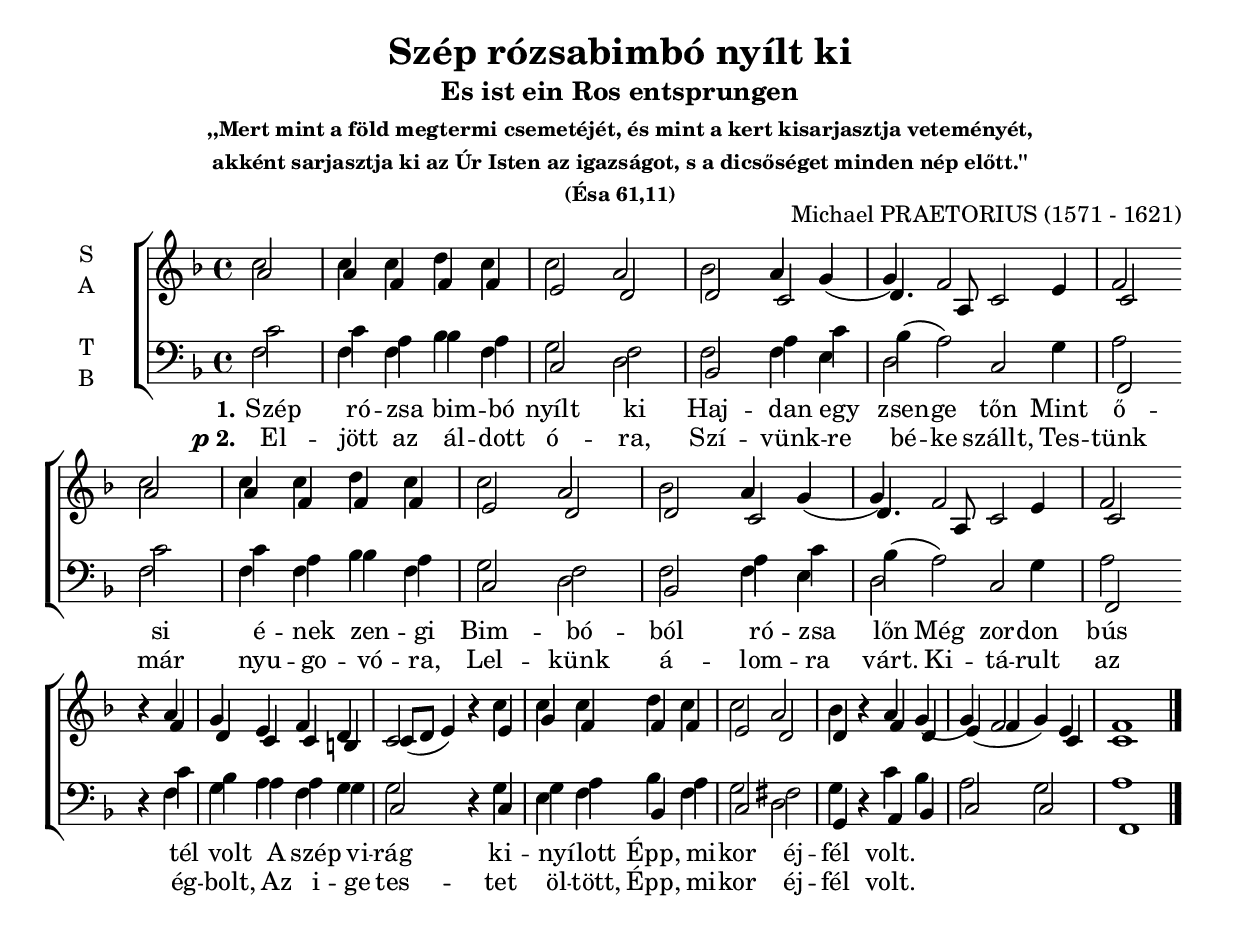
\version "2.18.2"

\header {
  title = "Szép rózsabimbó nyílt ki"
  subtitle = "Es ist ein Ros entsprungen"
  subsubtitle = \markup \center-column {
    ",,Mert mint a föld megtermi csemetéjét, és mint a kert kisarjasztja veteményét,"
    "akként sarjasztja ki az Úr Isten az igazságot, s a dicsőséget minden nép előtt.''"
    "(Ésa 61,11)"
  }
  composer = "Michael PRAETORIUS (1571 - 1621)"
}

\paper {
  #(set-paper-size "a4")
}

global = {
  \key f \major
  \time 4/4
  \partial 2
}

sopranoVoice = \relative c'' {
  \global
  \dynamicUp
  c2 
  c4 c d c
  c2 a2
  bes2 a4 g
  (g) f2 e4
  f2 \break
  
  c'2 
  c4 c d c
  c2 a2
  bes2 a4 g
  (g) f2 e4
  f2 \break

  r4 a4 
  g e f d 
  c2 r4 c'
  c c d c
  c2 a
  bes4 r4 a4 g
  (g) f2 e4
  f1
}

verseSopranoVoice = \lyricmode {
  % Lyrics follow here.
  Szép rózsa
  
}

altoVoice = \relative c' {
  \global
  \dynamicUp
  a'2
  a4 f f f
  e2 d2
  d2 c2
  d4. a8 c2
  c2
  
  a'2
  a4 f f f
  e2 d2
  d2 c2
  d4. a8 c2
  c2
  
  r4 f
  d c c b
  c8 (d e4) r e
  
  g f f f
  e2 d
  d4 r4 f4 d
  e (f g) c,
  c1  
}

verseAltoVoice = \lyricmode {
  % Lyrics follow here.
  
}

tenorVoice = \relative c' {
  \global
  \dynamicUp
  c2
  c4 a bes a
  g2 f2
  f2 a4 c
  bes (a2) g4
  a2
  
  c2
  c4 a bes a
  g2 f
  f a4 c
  bes (a2) g4
  a2
  
  r4 c
  bes a a g
  g2 r4 g
  
  g a bes a
  g2 fis
  g4 r4 c4 bes
  a2 g
  a1
}

verseTenorVoice = \lyricmode {
  % Lyrics follow here.
  
}

bassVoice = \relative c {
  \global
  \dynamicUp
  f2
  f4 f bes f
  c2 d2
  bes2 f'4 e4
  d2 c2
  f, \break
  
  f'2
  f4 f bes f
  c2 d2
  bes2 f'4 e4
  d2 c2
  f, \break  
  
  r4 f'4
  g a f g 
  c,2 r4 c4
  e f bes, f'
  c2 d 
  g,4 r4 a4 bes
  c2 c2
  f,1 \bar "|."
}

verseOneBass = \lyricmode {
  \set stanza = "1."
  Szép ró -- zsa bim -- bó nyílt ki
  Haj -- dan egy zsen -- ge tőn
  Mint ő -- si é -- nek zen -- gi
  Bim -- bó -- ból ró -- zsa lőn
  Még zor -- don bús tél volt
  A szép vi -- rág ki -- nyí -- lott
  Épp, mi -- kor éj -- fél volt.
}

verseTwoBass = \lyricmode {
  \set stanza = \markup { \dynamic "p" "2." }
  El -- jött az ál -- dott ó -- ra,
  Szí -- vünk -- re bé -- ke szállt,
  Tes -- tünk már nyu -- go -- vó -- ra,
  Lel -- künk á -- lom -- ra várt.
  Ki -- tá -- rult az ég -- bolt,
  Az i -- ge tes -- tet öl -- tött,
  Épp, mi -- kor éj -- fél volt.
}  



sopranoVoicePart = \new Staff \with {
  instrumentName = \markup \center-column { S A }
  midiInstrument = "acoustic grand"
} <<
    \new Voice = "soprano" { \sopranoVoice }
    \new Voice = "alto" { \altoVoice }
>>

bassVoicePart = \new Staff \with {
  instrumentName = \markup \center-column { T B }
  midiInstrument = "acoustic grand"
} <<
    \clef bass 
    \new Voice = "tenor" { \tenorVoice }
    \new Vouce = "bass" { \bassVoice }
>>
\addlyrics { \verseOneBass }
\addlyrics { \verseTwoBass }

\score {
  \new ChoirStaff <<
    \sopranoVoicePart
    \bassVoicePart
  >>
  \layout { }
  \midi {
    \tempo 4=100
  }
}
